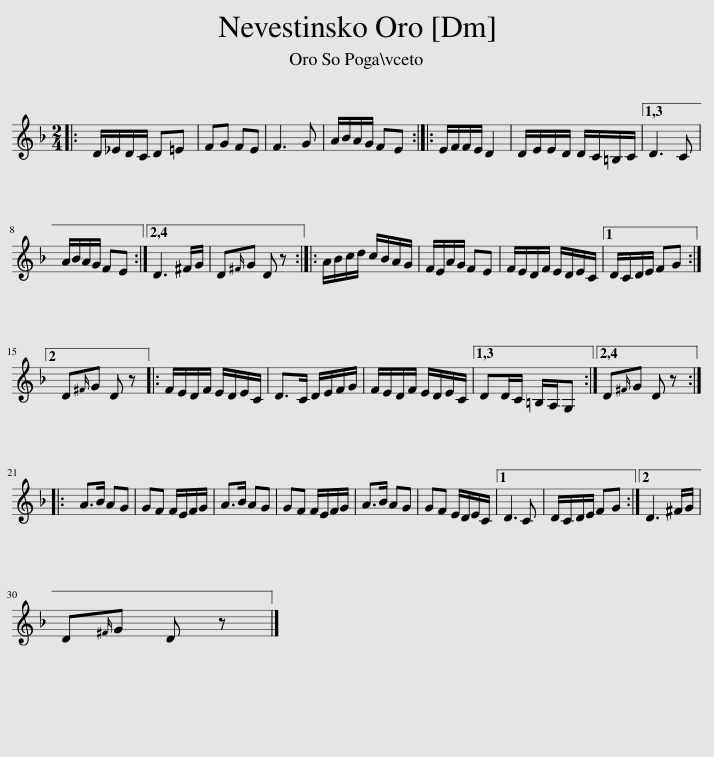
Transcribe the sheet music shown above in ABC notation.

X:1
L:1/8
M:2/4
I:linebreak $
K:Dmin
V:1 treble
V:1
|: D/_E/D/C/ D=E | FG FE | F3 G | A/B/A/G/ FE :: E/F/F/E/ D2 | %5
 D/E/E/D/ D/C/=B,/C/ |1,3 D3 C |$ A/B/A/G/ FE :|2,4 D3 ^F/G/ | D{^F}G D z :: %10
 A/B/c/d/ c/B/A/G/ | F/E/A/G/ FE | F/E/D/F/ E/D/E/C/ |1 D/C/D/E/ FG :|2$ D{^F}G D z |: %15
 F/E/D/F/ E/D/E/C/ | D>C D/E/F/G/ | F/E/D/F/ E/D/E/C/ |1,3 DD/C/ =B,/A,/G, :|2,4 D{^F}G D z ::$ %20
 A>B AG | GF F/E/F/G/ | A>B AG | GF F/E/F/G/ | A>B AG | %25
 GF E/D/E/C/ |1 D3 C | D/C/D/E/ FG :|2 D3 ^F/G/ |$ D{^F}G D z |] %30
